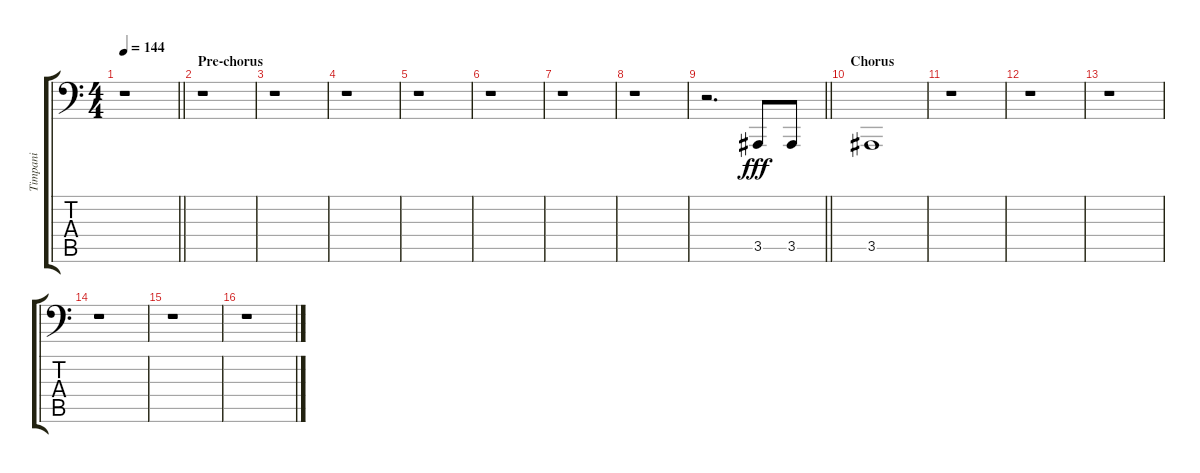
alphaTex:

\track ("Timpani" "Timpani") {instrument timpani}
\staff {score tabs}
\tuning (D3 A2 F2 C2 G1 D1) {hide}
\ts (4 4)
\tempo 144
\clef f4
\barLineRight lightlight
\ks c
r.1{dy ff} |
\section ("" "Pre-chorus")
r.1 |
r.1 |
r.1 |
r.1 |
r.1 |
r.1 |
r.1 |
\barLineRight lightlight
r.2{d} 3.5.8{dy fff} 3.5.8 |
\section ("" "Chorus")
3.5.1 |
r.1 |
r.1 |
r.1 |
r.1 |
r.1 |
r.1
